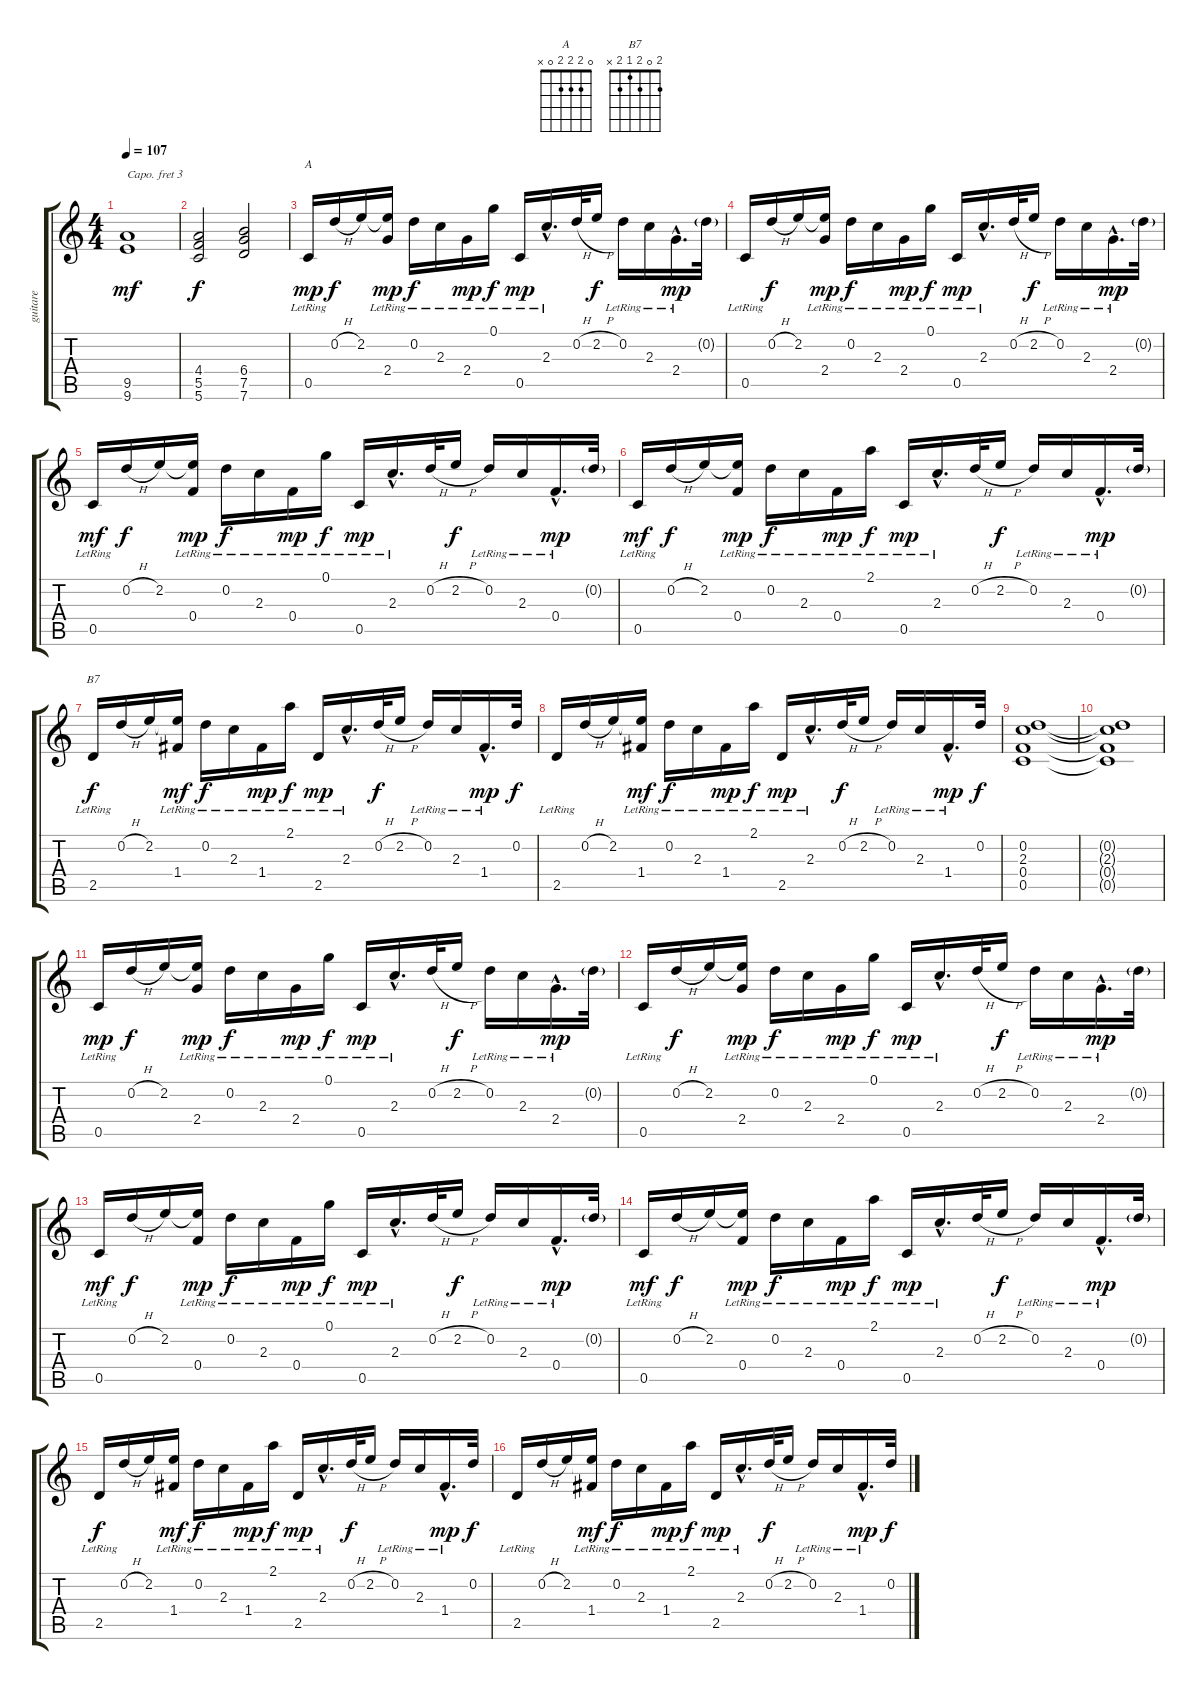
\track ("guitare" "guitare") {instrument electricguitarjazz}
\staff {score tabs}
\capo 3
\tuning (E4 B3 G3 D3 A2 E2) {hide}
\chord ("A" 0 2 2 2 0 x)
\chord ("B7" 2 0 2 1 2 x)
\ts (4 4)
\tempo 107
\clef g2
\ks c
(9.5 9.6).1{dy mf} |
(4.4 5.5 5.6).2{dy f} (6.4 7.5 7.6).2 |
0.5{lr}.16{ch "A" dy mp} 0.2{h}.16{dy f} 2.2.16 (2.2{t} 2.4{lr}).16{dy mp} 0.2{lr}.16{dy f} 2.3{lr}.16 2.4{lr}.16{dy mp} 0.1{lr}.16{dy f} 0.5{lr}.16{dy mp} 2.3{hac lr}.16{d} 0.2{h}.32 2.2{h}.16{dy f} 0.2{lr}.16 2.3{lr}.16 2.4{hac lr}.16{d dy mp} 0.2{g}.32 |
0.5{lr}.16 0.2{h}.16{dy f} 2.2.16 (2.2{t} 2.4{lr}).16{dy mp} 0.2{lr}.16{dy f} 2.3{lr}.16 2.4{lr}.16{dy mp} 0.1{lr}.16{dy f} 0.5{lr}.16{dy mp} 2.3{hac lr}.16{d} 0.2{h}.32 2.2{h}.16{dy f} 0.2{lr}.16 2.3{lr}.16 2.4{hac lr}.16{d dy mp} 0.2{g}.32 |
0.5{lr}.16{dy mf} 0.2{h}.16{dy f} 2.2.16 (2.2{t} 0.4{lr}).16{dy mp} 0.2{lr}.16{dy f} 2.3{lr}.16 0.4{lr}.16{dy mp} 0.1{lr}.16{dy f} 0.5{lr}.16{dy mp} 2.3{hac lr}.16{d} 0.2{h}.32 2.2{h}.16{dy f} 0.2{lr}.16 2.3{lr}.16 0.4{hac lr}.16{d dy mp} 0.2{g}.32 |
0.5{lr}.16{dy mf} 0.2{h}.16{dy f} 2.2.16 (2.2{t} 0.4{lr}).16{dy mp} 0.2{lr}.16{dy f} 2.3{lr}.16 0.4{lr}.16{dy mp} 2.1{lr}.16{dy f} 0.5{lr}.16{dy mp} 2.3{hac lr}.16{d} 0.2{h}.32 2.2{h}.16{dy f} 0.2{lr}.16 2.3{lr}.16 0.4{hac lr}.16{d dy mp} 0.2{g}.32 |
2.5{lr}.16{ch "B7" dy f} 0.2{h}.16 2.2.16 (2.2{t} 1.4{lr}).16{dy mf} 0.2{lr}.16{dy f} 2.3{lr}.16 1.4{lr}.16{dy mp} 2.1{lr}.16{dy f} 2.5{lr}.16{dy mp} 2.3{hac lr}.16{d} 0.2{h}.32{dy f} 2.2{h}.16 0.2{lr}.16 2.3{lr}.16 1.4{hac lr}.16{d dy mp} 0.2.32{dy f} |
2.5{lr}.16 0.2{h}.16 2.2.16 (2.2{t} 1.4{lr}).16{dy mf} 0.2{lr}.16{dy f} 2.3{lr}.16 1.4{lr}.16{dy mp} 2.1{lr}.16{dy f} 2.5{lr}.16{dy mp} 2.3{hac lr}.16{d} 0.2{h}.32{dy f} 2.2{h}.16 0.2{lr}.16 2.3{lr}.16 1.4{hac lr}.16{d dy mp} 0.2.32{dy f} |
(0.2 2.3 0.4 0.5).1 |
(0.2{t} 2.3{t} 0.4{t} 0.5{t}).1 |
0.5{lr}.16{dy mp} 0.2{h}.16{dy f} 2.2.16 (2.2{t} 2.4{lr}).16{dy mp} 0.2{lr}.16{dy f} 2.3{lr}.16 2.4{lr}.16{dy mp} 0.1{lr}.16{dy f} 0.5{lr}.16{dy mp} 2.3{hac lr}.16{d} 0.2{h}.32 2.2{h}.16{dy f} 0.2{lr}.16 2.3{lr}.16 2.4{hac lr}.16{d dy mp} 0.2{g}.32 |
0.5{lr}.16 0.2{h}.16{dy f} 2.2.16 (2.2{t} 2.4{lr}).16{dy mp} 0.2{lr}.16{dy f} 2.3{lr}.16 2.4{lr}.16{dy mp} 0.1{lr}.16{dy f} 0.5{lr}.16{dy mp} 2.3{hac lr}.16{d} 0.2{h}.32 2.2{h}.16{dy f} 0.2{lr}.16 2.3{lr}.16 2.4{hac lr}.16{d dy mp} 0.2{g}.32 |
0.5{lr}.16{dy mf} 0.2{h}.16{dy f} 2.2.16 (2.2{t} 0.4{lr}).16{dy mp} 0.2{lr}.16{dy f} 2.3{lr}.16 0.4{lr}.16{dy mp} 0.1{lr}.16{dy f} 0.5{lr}.16{dy mp} 2.3{hac lr}.16{d} 0.2{h}.32 2.2{h}.16{dy f} 0.2{lr}.16 2.3{lr}.16 0.4{hac lr}.16{d dy mp} 0.2{g}.32 |
0.5{lr}.16{dy mf} 0.2{h}.16{dy f} 2.2.16 (2.2{t} 0.4{lr}).16{dy mp} 0.2{lr}.16{dy f} 2.3{lr}.16 0.4{lr}.16{dy mp} 2.1{lr}.16{dy f} 0.5{lr}.16{dy mp} 2.3{hac lr}.16{d} 0.2{h}.32 2.2{h}.16{dy f} 0.2{lr}.16 2.3{lr}.16 0.4{hac lr}.16{d dy mp} 0.2{g}.32 |
2.5{lr}.16{dy f} 0.2{h}.16 2.2.16 (2.2{t} 1.4{lr}).16{dy mf} 0.2{lr}.16{dy f} 2.3{lr}.16 1.4{lr}.16{dy mp} 2.1{lr}.16{dy f} 2.5{lr}.16{dy mp} 2.3{hac lr}.16{d} 0.2{h}.32{dy f} 2.2{h}.16 0.2{lr}.16 2.3{lr}.16 1.4{hac lr}.16{d dy mp} 0.2.32{dy f} |
2.5{lr}.16 0.2{h}.16 2.2.16 (2.2{t} 1.4{lr}).16{dy mf} 0.2{lr}.16{dy f} 2.3{lr}.16 1.4{lr}.16{dy mp} 2.1{lr}.16{dy f} 2.5{lr}.16{dy mp} 2.3{hac lr}.16{d} 0.2{h}.32{dy f} 2.2{h}.16 0.2{lr}.16 2.3{lr}.16 1.4{hac lr}.16{d dy mp} 0.2.32{dy f}
